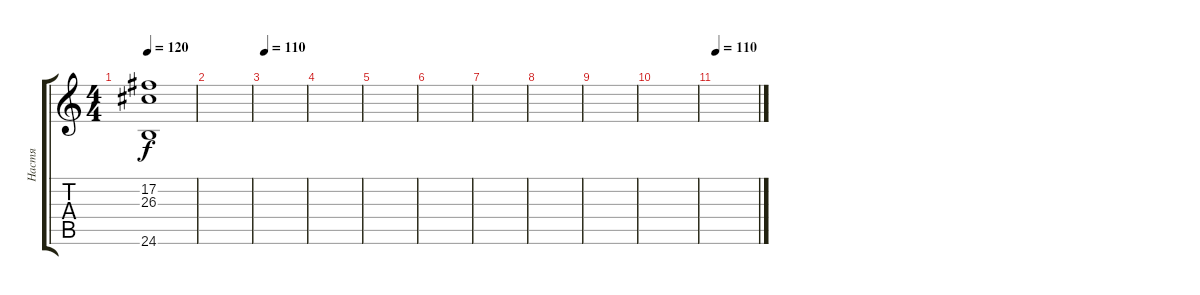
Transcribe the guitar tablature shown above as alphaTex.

\track ("Настя" "Настя") {instrument stringensemble2}
\staff {score tabs}
\tuning (Db4 Ab3 E3 B2 Gb2 B1) {hide}
\ts (4 4)
\tempo 120
\clef g2
\ks c
(17.2 26.3 24.6).1{dy f} |
|
\tempo 110
|
|
|
|
|
|
|
|
\tempo 110
